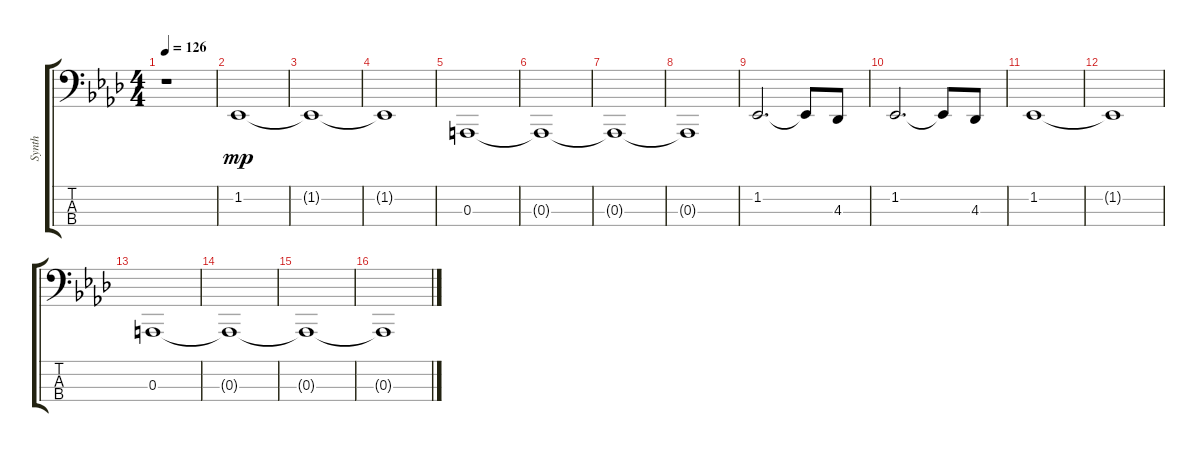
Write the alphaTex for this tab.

\track ("Synth" "Synth") {instrument lead2sawtooth}
\staff {score tabs}
\tuning (G2 D2 A1 E1) {hide}
\ts (4 4)
\tempo 126
\clef f4
\ks ab
r.1{dy mp instrument lead2sawtooth} |
1.2.1 |
1.2{t}.1 |
1.2{t}.1 |
0.3.1 |
0.3{t}.1 |
0.3{t}.1 |
0.3{t}.1 |
1.2.2{d} 1.2{t}.8 4.3.8 |
1.2.2{d} 1.2{t}.8 4.3.8 |
1.2.1 |
1.2{t}.1 |
0.3.1 |
0.3{t}.1 |
0.3{t}.1 |
0.3{t}.1
